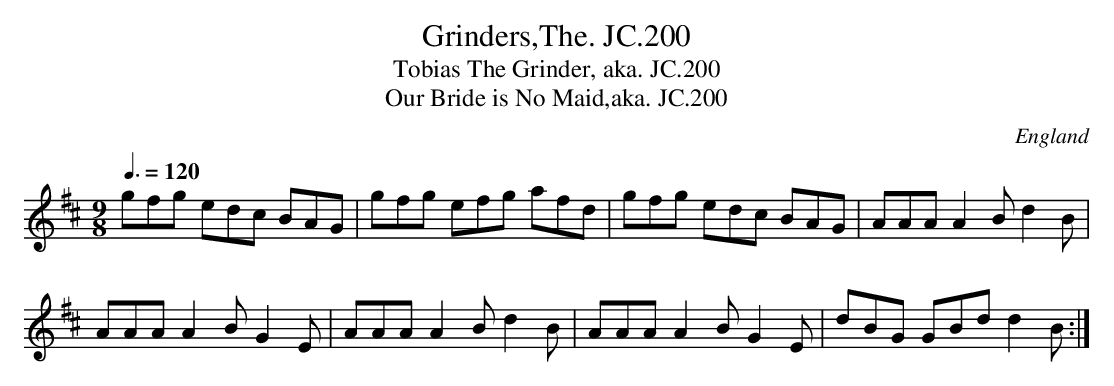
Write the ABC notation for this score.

X:1
T:Grinders,The. JC.200
T:Tobias The Grinder, aka. JC.200
T:Our Bride is No Maid,aka. JC.200
L:1/8
M:9/8
O:England
Q:3/8=120
K:D
gfg edc BAG|\
gfg efg afd|gfg edc BAG|AAA A2B d2B|!
AAA A2B G2E|AAA A2B d2B|AAA A2B G2E|dBG GBd d2B:|
